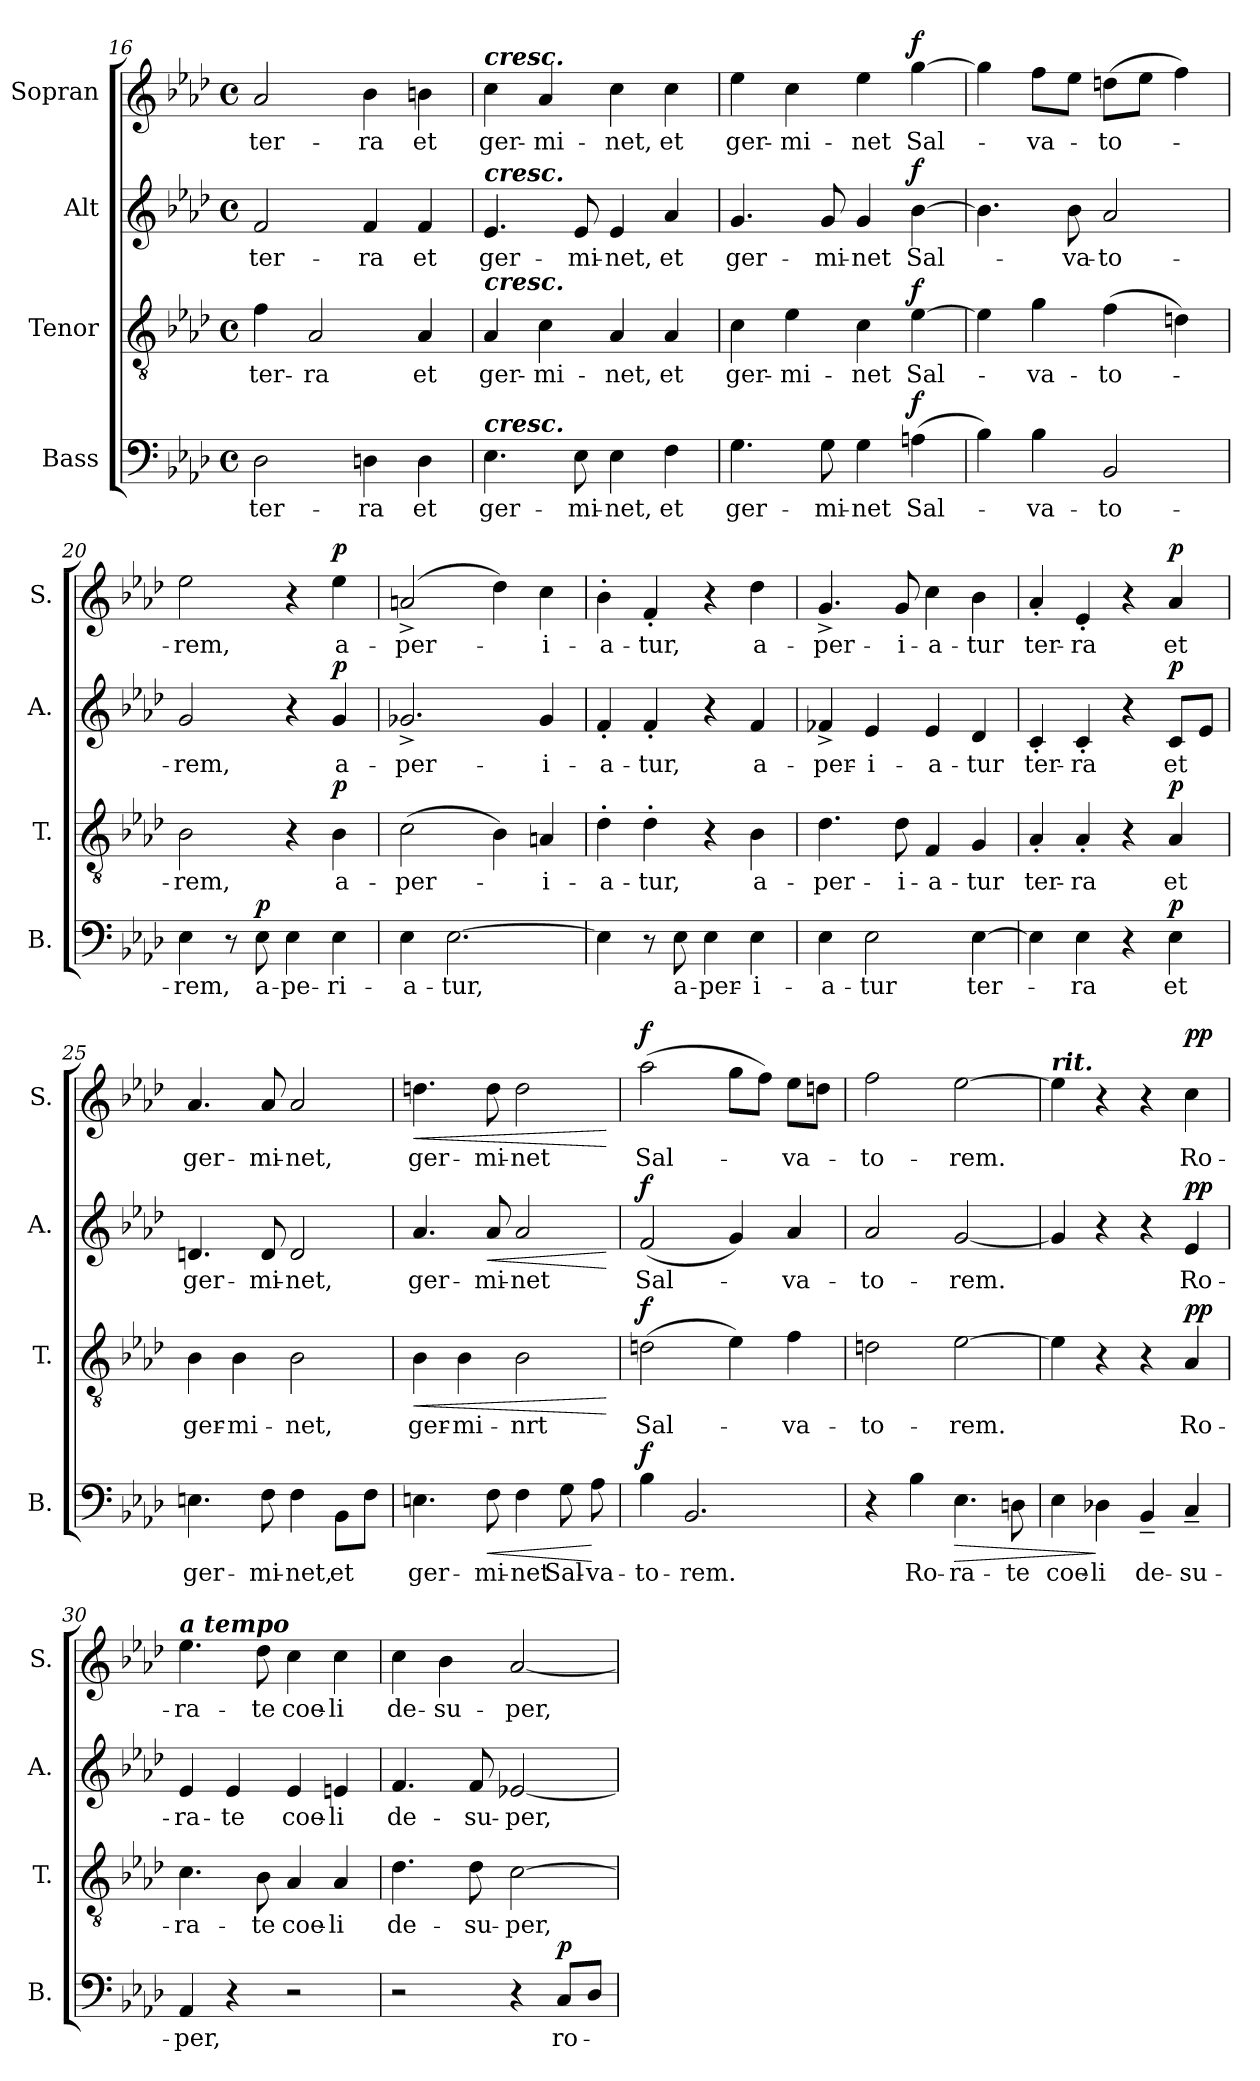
**kern	**text	**dynam	**kern	**text	**dynam	**kern	**text	**dynam	**kern	**text	**dynam
*part4	*part4	*part4	*part3	*part3	*part3	*part2	*part2	*part2	*part1	*part1	*part1
*staff4	*staff4	*staff4	*staff3	*staff3	*staff3	*staff2	*staff2	*staff2	*staff1	*staff1	*staff1
*I"Bass	*	*	*I"Tenor	*	*	*I"Alt	*	*	*I"Sopran	*	*
*I'B.	*	*	*I'T.	*	*	*I'A.	*	*	*I'S.	*	*
*clefF4	*	*	*clefGv2	*	*	*clefG2	*	*	*clefG2	*	*
*k[b-e-a-d-]	*	*	*k[b-e-a-d-]	*	*	*k[b-e-a-d-]	*	*	*k[b-e-a-d-]	*	*
*A-:	*	*	*A-:	*	*	*A-:	*	*	*A-:	*	*
*M4/4	*	*	*M4/4	*	*	*M4/4	*	*	*M4/4	*	*
*met(c)	*	*	*met(c)	*	*	*met(c)	*	*	*met(c)	*	*
=16	=16	=16	=16	=16	=16	=16	=16	=16	=16	=16	=16
!	!LO:LY:b	!	!	!LO:LY:b	!	!	!LO:LY:b	!	!	!LO:LY:b	!
2D-\	ter-	.	4f\	ter-	.	2f/	ter-	.	2a-/	ter-	.
!	!	!	!	!LO:LY:b	!	!	!	!	!	!	!
.	.	.	2A-/	-ra	.	.	.	.	.	.	.
!	!LO:LY:b	!	!	!	!	!	!LO:LY:b	!	!	!LO:LY:b	!
4Dn\	-ra	.	.	.	.	4f/	-ra	.	4b-\	-ra	.
!	!LO:LY:b	!	!	!LO:LY:b	!	!	!LO:LY:b	!	!	!LO:LY:b	!
4D\	et	.	4A-/	et	.	4f/	et	.	4bn\	et	.
=17	=17	=17	=17	=17	=17	=17	=17	=17	=17	=17	=17
!	!	!	!	!	!	!	!	!	!LO:TX:a:Bi:t=cresc.	!	!
!	!	!	!	!	!	!LO:TX:a:Bi:t=cresc.	!	!	!	!	!
!	!	!	!LO:TX:a:Bi:t=cresc.	!	!	!	!	!	!	!	!
!LO:TX:a:Bi:t=cresc.	!	!	!	!	!	!	!	!	!	!	!
!	!LO:LY:b	!	!	!LO:LY:b	!	!	!LO:LY:b	!	!	!LO:LY:b	!
4.E-\	ger-	.	4A-/	ger-	.	4.e-/	ger-	.	4cc\	ger-	.
!	!	!	!	!LO:LY:b	!	!	!	!	!	!LO:LY:b	!
.	.	.	4c\	-mi-	.	.	.	.	4a-/	-mi-	.
!	!LO:LY:b	!	!	!	!	!	!LO:LY:b	!	!	!	!
8E-\	-mi-	.	.	.	.	8e-/	-mi-	.	.	.	.
!	!LO:LY:b	!	!	!LO:LY:b	!	!	!LO:LY:b	!	!	!LO:LY:b	!
4E-\	-net,	.	4A-/	-net,	.	4e-/	-net,	.	4cc\	-net,	.
!	!LO:LY:b	!	!	!LO:LY:b	!	!	!LO:LY:b	!	!	!LO:LY:b	!
4F\	et	.	4A-/	et	.	4a-/	et	.	4cc\	et	.
=18	=18	=18	=18	=18	=18	=18	=18	=18	=18	=18	=18
!	!LO:LY:b	!	!	!LO:LY:b	!	!	!LO:LY:b	!	!	!LO:LY:b	!
4.G\	ger-	.	4c\	ger-	.	4.g/	ger-	.	4ee-\	ger-	.
!	!	!	!	!LO:LY:b	!	!	!	!	!	!LO:LY:b	!
.	.	.	4e-\	-mi-	.	.	.	.	4cc\	-mi-	.
!	!LO:LY:b	!	!	!	!	!	!LO:LY:b	!	!	!	!
8G\	-mi-	.	.	.	.	8g/	-mi-	.	.	.	.
!	!LO:LY:b	!	!	!LO:LY:b	!	!	!LO:LY:b	!	!	!LO:LY:b	!
4G\	-net	.	4c\	-net	.	4g/	-net	.	4ee-\	-net	.
!	!LO:LY:b	!LO:DY:a	!	!LO:LY:b	!LO:DY:a	!	!LO:LY:b	!LO:DY:a	!	!LO:LY:b	!LO:DY:a
(>4An\	Sal-	f	[4e-\	Sal-	f	[4b-\	Sal-	f	[4gg\	Sal-	f
!!LO:LB:g=z
=19	=19	=19	=19	=19	=19	=19	=19	=19	=19	=19	=19
4B-\)	.	.	4e-\]	.	.	4.b-\]	.	.	4gg\]	.	.
!	!LO:LY:b	!	!	!LO:LY:b	!	!	!	!	!	!LO:LY:b	!
4B-\	-va-	.	4g\	-va-	.	.	.	.	8ff\L	-va-	.
!	!	!	!	!	!	!	!LO:LY:b	!	!	!	!
.	.	.	.	.	.	8b-\	-va-	.	8ee-\J	.	.
!	!LO:LY:b	!	!	!LO:LY:b	!	!	!LO:LY:b	!	!	!LO:LY:b	!
2BB-/	-to-	.	(>4f\	-to-	.	2a-/	-to-	.	(>8ddn\L	-to-	.
.	.	.	.	.	.	.	.	.	8ee-\J	.	.
.	.	.	4dn\)	.	.	.	.	.	4ff\)	.	.
=20	=20	=20	=20	=20	=20	=20	=20	=20	=20	=20	=20
!	!LO:LY:b	!	!	!LO:LY:b	!	!	!LO:LY:b	!	!	!LO:LY:b	!
4E-\	-rem,	.	2B-\	-rem,	.	2g/	-rem,	.	2ee-\	-rem,	.
8r	.	.	.	.	.	.	.	.	.	.	.
!	!LO:LY:b	!LO:DY:a	!	!	!	!	!	!	!	!	!
8E-\	a-	p	.	.	.	.	.	.	.	.	.
!	!LO:LY:b	!	!	!	!	!	!	!	!	!	!
4E-\	-pe-	.	4r	.	.	4r	.	.	4r	.	.
!	!LO:LY:b	!	!	!LO:LY:b	!LO:DY:a	!	!LO:LY:b	!LO:DY:a	!	!LO:LY:b	!LO:DY:a
4E-\	-ri-	.	4B-\	a-	p	4g/	a-	p	4ee-\	a-	p
=21	=21	=21	=21	=21	=21	=21	=21	=21	=21	=21	=21
!	!LO:LY:b	!	!	!LO:LY:b	!	!	!LO:LY:b	!	!	!LO:LY:b	!
4E-\	-a-	.	(>2c\	-per-	.	2.g-X^</	-per-	.	(2an^</	-per-	.
!	!LO:LY:b	!	!	!	!	!	!	!	!	!	!
[2.E-\	-tur,	.	.	.	.	.	.	.	.	.	.
.	.	.	4B-\)	.	.	.	.	.	4dd-\)	.	.
!	!	!	!	!LO:LY:b	!	!	!LO:LY:b	!	!	!LO:LY:b	!
.	.	.	4An/	-i-	.	4g-/	-i-	.	4cc\	-i-	.
=22	=22	=22	=22	=22	=22	=22	=22	=22	=22	=22	=22
!	!	!	!	!LO:LY:b	!	!	!LO:LY:b	!	!	!LO:LY:b	!
4E-\]	.	.	4d-'>\	-a-	.	4f'</	-a-	.	4b-'>\	-a-	.
!	!	!	!	!LO:LY:b	!	!	!LO:LY:b	!	!	!LO:LY:b	!
8r	.	.	4d-'>\	-tur,	.	4f'</	-tur,	.	4f'</	-tur,	.
!	!LO:LY:b	!	!	!	!	!	!	!	!	!	!
8E-\	a-	.	.	.	.	.	.	.	.	.	.
!	!LO:LY:b	!	!	!	!	!	!	!	!	!	!
4E-\	-per-	.	4r	.	.	4r	.	.	4r	.	.
!	!LO:LY:b	!	!	!LO:LY:b	!	!	!LO:LY:b	!	!	!LO:LY:b	!
4E-\	-i-	.	4B-\	a-	.	4f/	a-	.	4dd-\	a-	.
=23	=23	=23	=23	=23	=23	=23	=23	=23	=23	=23	=23
!	!LO:LY:b	!	!	!LO:LY:b	!	!	!LO:LY:b	!	!	!LO:LY:b	!
4E-\	-a-	.	4.d-\	-per-	.	4f-X^</	-per-	.	4.g^</	-per-	.
!	!LO:LY:b	!	!	!	!	!	!LO:LY:b	!	!	!	!
2E-\	-tur	.	.	.	.	4e-/	-i-	.	.	.	.
!	!	!	!	!LO:LY:b	!	!	!	!	!	!LO:LY:b	!
.	.	.	8d-\	-i-	.	.	.	.	8g/	-i-	.
!	!	!	!	!LO:LY:b	!	!	!LO:LY:b	!	!	!LO:LY:b	!
.	.	.	4F/	-a-	.	4e-/	-a-	.	4cc\	-a-	.
!	!LO:LY:b	!	!	!LO:LY:b	!	!	!LO:LY:b	!	!	!LO:LY:b	!
[4E-\	ter-	.	4G/	-tur	.	4d-/	-tur	.	4b-\	-tur	.
=24	=24	=24	=24	=24	=24	=24	=24	=24	=24	=24	=24
!	!	!	!	!LO:LY:b	!	!	!LO:LY:b	!	!	!LO:LY:b	!
4E-\]	.	.	4A-'</	ter-	.	4c'</	ter-	.	4a-'</	ter-	.
!	!LO:LY:b	!	!	!LO:LY:b	!	!	!LO:LY:b	!	!	!LO:LY:b	!
4E-\	-ra	.	4A-'</	-ra	.	4c'</	-ra	.	4e-'</	-ra	.
4r	.	.	4r	.	.	4r	.	.	4r	.	.
!	!LO:LY:b	!LO:DY:a	!	!LO:LY:b	!LO:DY:a	!	!LO:LY:b	!LO:DY:a	!	!LO:LY:b	!LO:DY:a
4E-\	et	p	4A-/	et	p	8c/L	et	p	4a-/	et	p
.	.	.	.	.	.	8e-/J	.	.	.	.	.
!!LO:LB:g=z
=25	=25	=25	=25	=25	=25	=25	=25	=25	=25	=25	=25
!	!LO:LY:b	!	!	!LO:LY:b	!	!	!LO:LY:b	!	!	!LO:LY:b	!
4.En\	ger-	.	4B-\	ger-	.	4.dn/	ger-	.	4.a-/	ger-	.
!	!	!	!	!LO:LY:b	!	!	!	!	!	!	!
.	.	.	4B-\	-mi-	.	.	.	.	.	.	.
!	!LO:LY:b	!	!	!	!	!	!LO:LY:b	!	!	!LO:LY:b	!
8F\	-mi-	.	.	.	.	8d/	-mi-	.	8a-/	-mi-	.
!	!LO:LY:b	!	!	!LO:LY:b	!	!	!LO:LY:b	!	!	!LO:LY:b	!
4F\	-net,	.	2B-\	-net,	.	2d/	-net,	.	2a-/	-net,	.
!	!LO:LY:b	!	!	!	!	!	!	!	!	!	!
8BB-\L	et	.	.	.	.	.	.	.	.	.	.
8F\J	.	.	.	.	.	.	.	.	.	.	.
=26	=26	=26	=26	=26	=26	=26	=26	=26	=26	=26	=26
!	!LO:LY:b	!	!	!LO:LY:b	!LO:HP:b	!	!LO:LY:b	!	!	!LO:LY:b	!LO:HP:b
4.En\	ger-	.	4B-\	ger-	<	4.a-/	ger-	.	4.ddn\	ger-	<
!	!	!	!	!LO:LY:b	!	!	!	!	!	!	!
.	.	.	4B-\	-mi-	.	.	.	.	.	.	.
!	!LO:LY:b	!LO:HP:b	!	!	!	!	!LO:LY:b	!LO:HP:b	!	!LO:LY:b	!
8F\	-mi-	<	.	.	.	8a-/	-mi-	<	8dd\	-mi-	.
!	!LO:LY:b	!	!	!LO:LY:b	!	!	!LO:LY:b	!	!	!LO:LY:b	!
4F\	-net	.	2B-\	-nrt	.	2a-/	-net	.	2dd\	-net	.
!	!LO:LY:b	!	!	!	!	!	!	!	!	!	!
8G\	Sal-	.	.	.	.	.	.	.	.	.	.
!	!LO:LY:b	!	!	!	!	!	!	!	!	!	!
8A-\	-va-	[	.	.	.	.	.	.	.	.	.
.	.	.	.	.	[	.	.	[	.	.	[
=27	=27	=27	=27	=27	=27	=27	=27	=27	=27	=27	=27
!	!LO:LY:b	!LO:DY:a	!	!LO:LY:b	!LO:DY:a	!	!LO:LY:b	!LO:DY:a	!	!LO:LY:b	!LO:DY:a
4B-\	-to-	f	(>2dn\	Sal-	f	(<2f/	Sal-	f	(>2aa-\	Sal-	f
!	!LO:LY:b	!	!	!	!	!	!	!	!	!	!
2.BB-/	-rem.	.	.	.	.	.	.	.	.	.	.
.	.	.	4e-\)	.	.	4g/)	.	.	8gg\L	.	.
.	.	.	.	.	.	.	.	.	8ff\J)	.	.
!	!	!	!	!LO:LY:b	!	!	!LO:LY:b	!	!	!LO:LY:b	!
.	.	.	4f\	-va-	.	4a-/	-va-	.	8ee-\L	-va-	.
.	.	.	.	.	.	.	.	.	8ddn\J	.	.
=28	=28	=28	=28	=28	=28	=28	=28	=28	=28	=28	=28
!	!	!	!	!LO:LY:b	!	!	!LO:LY:b	!	!	!LO:LY:b	!
4r	.	.	2dn\	-to-	.	2a-/	-to-	.	2ff\	-to-	.
!	!LO:LY:b	!	!	!	!	!	!	!	!	!	!
4B-\	Ro-	.	.	.	.	.	.	.	.	.	.
!	!LO:LY:b	!LO:HP:b	!	!LO:LY:b	!	!	!LO:LY:b	!	!	!LO:LY:b	!
4.E-\	-ra-	>	[2e-\	-rem.	.	[2g/	-rem.	.	[2ee-\	-rem.	.
!	!LO:LY:b	!	!	!	!	!	!	!	!	!	!
8Dn\	-te	.	.	.	.	.	.	.	.	.	.
=29	=29	=29	=29	=29	=29	=29	=29	=29	=29	=29	=29
!	!	!	!	!	!	!	!	!	!LO:TX:a:Bi:t=rit.	!	!
!	!LO:LY:b	!	!	!	!	!	!	!	!	!	!
4E-\	coe-	.	4e-\]	.	.	4g/]	.	.	4ee-\]	.	.
!	!LO:LY:b	!	!	!	!	!	!	!	!	!	!
4D-X\	-li	]	4r	.	.	4r	.	.	4r	.	.
!	!LO:LY:b	!	!	!	!	!	!	!	!	!	!
4BB-~</	de-	.	4r	.	.	4r	.	.	4r	.	.
!	!LO:LY:b	!	!	!LO:LY:b	!LO:DY:a	!	!LO:LY:b	!LO:DY:a	!	!LO:LY:b	!LO:DY:a
4C~</	-su-	.	4A-/	Ro-	pp	4e-/	Ro-	pp	4cc\	Ro-	pp
!!LO:PB:g=z
=30	=30	=30	=30	=30	=30	=30	=30	=30	=30	=30	=30
!	!	!	!	!	!	!	!	!	!LO:TX:a:Bi:t=a tempo	!	!
!	!LO:LY:b	!	!	!LO:LY:b	!	!	!LO:LY:b	!	!	!LO:LY:b	!
4AA-/	-per,	.	4.c\	-ra-	.	4e-/	-ra-	.	4.ee-\	-ra-	.
!	!	!	!	!	!	!	!LO:LY:b	!	!	!	!
4r	.	.	.	.	.	4e-/	-te	.	.	.	.
!	!	!	!	!LO:LY:b	!	!	!	!	!	!LO:LY:b	!
.	.	.	8B-\	-te	.	.	.	.	8dd-\	-te	.
!	!	!	!	!LO:LY:b	!	!	!LO:LY:b	!	!	!LO:LY:b	!
2r	.	.	4A-/	coe-	.	4e-/	coe-	.	4cc\	coe-	.
!	!	!	!	!LO:LY:b	!	!	!LO:LY:b	!	!	!LO:LY:b	!
.	.	.	4A-/	-li	.	4en/	-li	.	4cc\	-li	.
=31	=31	=31	=31	=31	=31	=31	=31	=31	=31	=31	=31
!	!	!	!	!LO:LY:b	!	!	!LO:LY:b	!	!	!LO:LY:b	!
2r	.	.	4.d-\	de-	.	4.f/	de-	.	4cc\	de-	.
!	!	!	!	!	!	!	!	!	!	!LO:LY:b	!
.	.	.	.	.	.	.	.	.	4b-\	-su-	.
!	!	!	!	!LO:LY:b	!	!	!LO:LY:b	!	!	!	!
.	.	.	8d-\	-su-	.	8f/	-su-	.	.	.	.
!	!	!	!	!LO:LY:b	!	!	!LO:LY:b	!	!	!LO:LY:b	!
4r	.	.	[2c\	-per,	.	[2e-X/	-per,	.	[2a-/	-per,	.
!	!LO:LY:b	!LO:DY:a	!	!	!	!	!	!	!	!	!
8C/L	ro-	p	.	.	.	.	.	.	.	.	.
8D-/J	.	.	.	.	.	.	.	.	.	.	.
=	=	=	=	=	=	=	=	=	=	=	=
*-	*-	*-	*-	*-	*-	*-	*-	*-	*-	*-	*-
